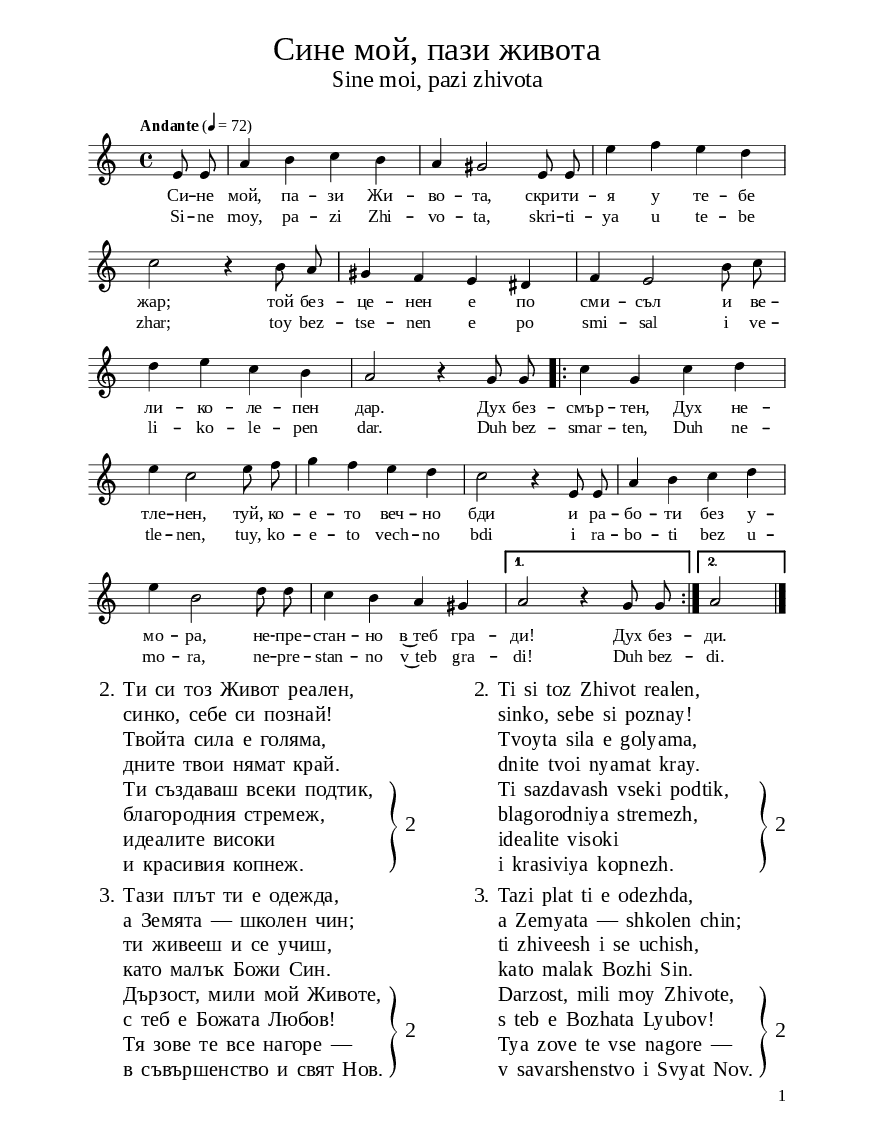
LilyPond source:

\version "2.24.0"

% include paper part and global functions
\include "include/globals.ily"

"rightBraces045" = \markup {
  \column {
    % repeat braces
    \translate #'(0 . -13.5 )
    \right-brace #44

    \translate #'(0 . -15.4 )
    \right-brace #44
  }
  \column {
    % repeat numbers
    \translate #'(0 . -13.9 )
    2

    \translate #'(0 . -19.8 )
    2
  }
}

\bookpart {
  \label #'ref045
  \tocItem \markup "Сине мой, пази живота – Sine moi, pazi zhivota"
  \include "include/bookpart-paper.ily"
  \score {
    \include "include/score-layout.ily"

    \new Voice \absolute  {
      \clef treble
      \key a \minor
      \time 4/4
      \tempoFunc "Andante" 4 "72"
      \autoBeamOff
      \partial 4


      e'8 e'8 | a'4 b' c''4 b' | a'4 gis'2 e'8 e' | e''4 f'' e''4 d'' | \break 
      
       c''2 r4 b'8 a'  |  gis'4 f'  e'4 dis' |  f'4 e'2  b'8 c'' \break |

      d''4 e'' |  c''4 b' | a'2 r4 g'8 g' \repeat volta 2 {
        |  c''4 g' |  c''4 d'' | e''4 c''2 e''8 f'' | g''4 f'' | e''4 d'' | c''2 r4 e'8 e' | a'4 b' | c''4 d'' \break |

        e''4 b'2 d''8 d'' c''4 b' | a'4 gis' |
      } \alternative { { a'2 r4 g'8 g'  } { a'2 } } \bar "|."
    }

    \addlyrics {
      Си -- не мой, па -- зи Жи -- во -- та, скри -- ти -- я у
      те -- бе жар; той без -- це -- нен е по сми -- съл и ве --
      ли -- ко -- ле -- пен дар. Дух без -- смър -- тен, Дух не -- тле -- нен,
      туй, ко -- е -- то веч -- но бди и ра -- бо -- ти без у --
      мо -- ра, не -- пре -- стан -- но в~теб гра -- ди! Дух без -- ди.
    }

    \addlyrics {
      Si -- ne moy, pa -- zi Zhi -- vo -- ta, skri -- ti -- ya u
      te -- be zhar; toy bez -- tse -- nen e po smi -- sal i ve --
      li -- ko -- le -- pen dar. Duh bez -- smar -- ten, Duh ne -- tle -- nen,
      tuy, ko -- e -- to vech -- no bdi i ra -- bo -- ti bez u --
      mo -- ra, ne -- pre -- stan -- no v~teb gra -- di! Duh bez -- di.
    }
    \header {
      title = \titleFunc "Сине мой, пази живота" "Sine moi, pazi zhivota"
    }

    \midi{}

  } % score

  \markup \fontsize #bgCoupletFontSize {
    \hspace #1
    \override #`(baseline-skip . ,bgCoupletBaselineSkip)
    \column {
      \vspace #0.3

      \line { 2. Ти си тоз Живот реален, }

      \line {   "   " синко, себе си познай! }

      \line {   "   " Твойта сила е голяма, }

      \line {   "   " дните твои нямат край. }

      \line {   "   " Ти създаваш всеки подтик, }

      \line {   "   " благородния стремеж,}

      \line {   "   " идеалите високи}

      \line {   "   " и красивия копнеж.}
      \vspace #0.2

      \line {   3. Тази плът ти е одежда,}

      \line {   "   " а Земята — школен чин;}

      \line {   "   " ти живееш и се учиш,}

      \line {   "   " като малък Божи Син.}

      \line {   "   " Дързост, мили мой Животе,}

      \line {   "   " с теб е Божата Любов!}

      \line {   "   " Тя зове те все нагоре —}

      \line {   "   " в съвършенство и свят Нов.}
    }\"rightBraces045"

    \hspace #5
    \override #`(baseline-skip . ,bgCoupletBaselineSkip)
    \column {
      \vspace #0.3
      \line { 2. Ti si toz Zhivot realen, }
      \line {   "   " sinko, sebe si poznay! }

      \line {   "   " Tvoyta sila e golyama, }

      \line {   "   " dnite tvoi nyamat kray. }

      \line {   "   " Ti sazdavash vseki podtik, }

      \line {   "   " blagorodniya stremezh,}

      \line {   "   " idealite visoki}

      \line {   "   " i krasiviya kopnezh.}

      \vspace #0.2

      \line {   3. Tazi plat ti e odezhda,}

      \line {   "   " a Zemyata — shkolen chin;}

      \line {   "   " ti zhiveesh i se uchish,}

      \line {   "   " kato malak Bozhi Sin.}

      \line {   "   " Darzost, mili moy Zhivote,}

      \line {   "   " s teb e Bozhata Lyubov!}

      \line {   "   " Tya zove te vse nagore —}

      \line {   "   " v savarshenstvo i Svyat Nov.}
    } \"rightBraces045" %column
  } % markup

  % include foreign translation(s) of the song
  \version "2.24.0"

\markup \fill-line { \fontsize #deTitleFontSize "Mein Sohn, bewahre das Leben" }
\markup \null
\markup \fontsize #deCoupletFontSize {
  \hspace #10
  \override #`(baseline-skip . ,deCoupletBaselineSkip)

  \column {

    \line {  1. Mein Sohn, bewahre das Leben, }

    \line { "   "die in dir verborgene Glut. }

    \line { "   "Es ist seinem Sinn nach kostbar}

    \line { "   "und ein herrliches Geschenk! }

    \line { "   "Unsterblicher, unvergänglicher Geist,}

    \line { "   "der, der ewig wacht }

    \line { "   "und unermüdlich arbeitet,}

    \line { "   "unaufhörlich in dir erschafft.}
    \line { "   " }

    \line { 2. Du bist dieses wirkliche Leben; }

    \line { "   "Sohn; erkenne dich! }

    \line { "   "Deine Kraft ist groß,}

    \line { "   "deine Tage haben kein Ende. }

    \line { "   "Du erschaffst jeden Impuls, }

    \line { "   "das edle Streben, }

    \line { "   "die hohen Ideale }

    \line { "   "und die schöne Sehnsucht.}
    \line { "   " }

    \line { 3. Dieses Fleisch ist dein Gewand,}

    \line { "   "und die Erde eine Schulbank.}

    \line { "   "Du lebst und lernst, }

    \line { "   "wie ein kleiner Sohn Gottes. }

    \line { "   "Kühnheit, mein liebes Leben,}

    \line { "   "die göttliche Liebe ist mit dir! }

    \line { "   "Sie ruft dich immer nach oben}

    \line { "   "in Vollkommenheit und in die neue Welt.}
  }
}


} % bookpart
